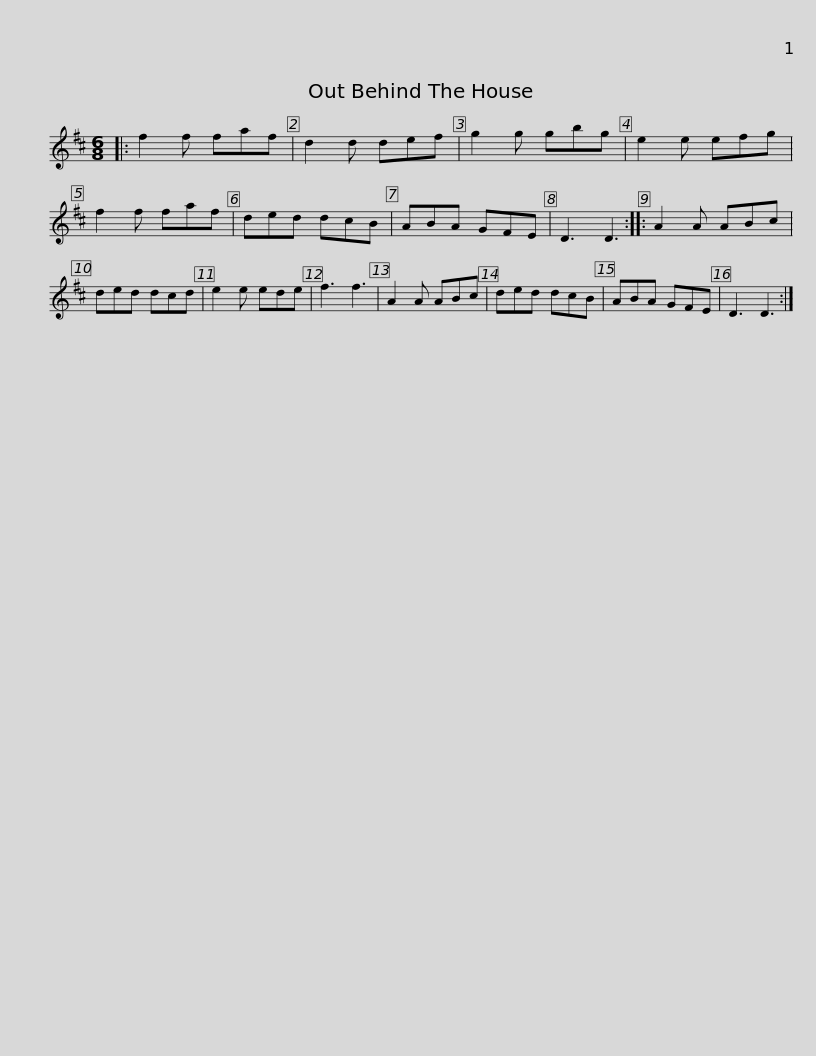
X:1
L:1/8
M:6/8
I:linebreak $
K:D
V:1 treble
V:1
|: f2 f faf | d2 d def | g2 g gbg | e2 e efg | f2 f faf | %5
 ded dcB | ABA GFE | D3 D3 ::$ A2 A ABc | ded dcd | %10
 e2 e ede | f3 f3 | A2 A ABc | ded dcB | ABA GFE | %15
 D3 D3 :| %16
